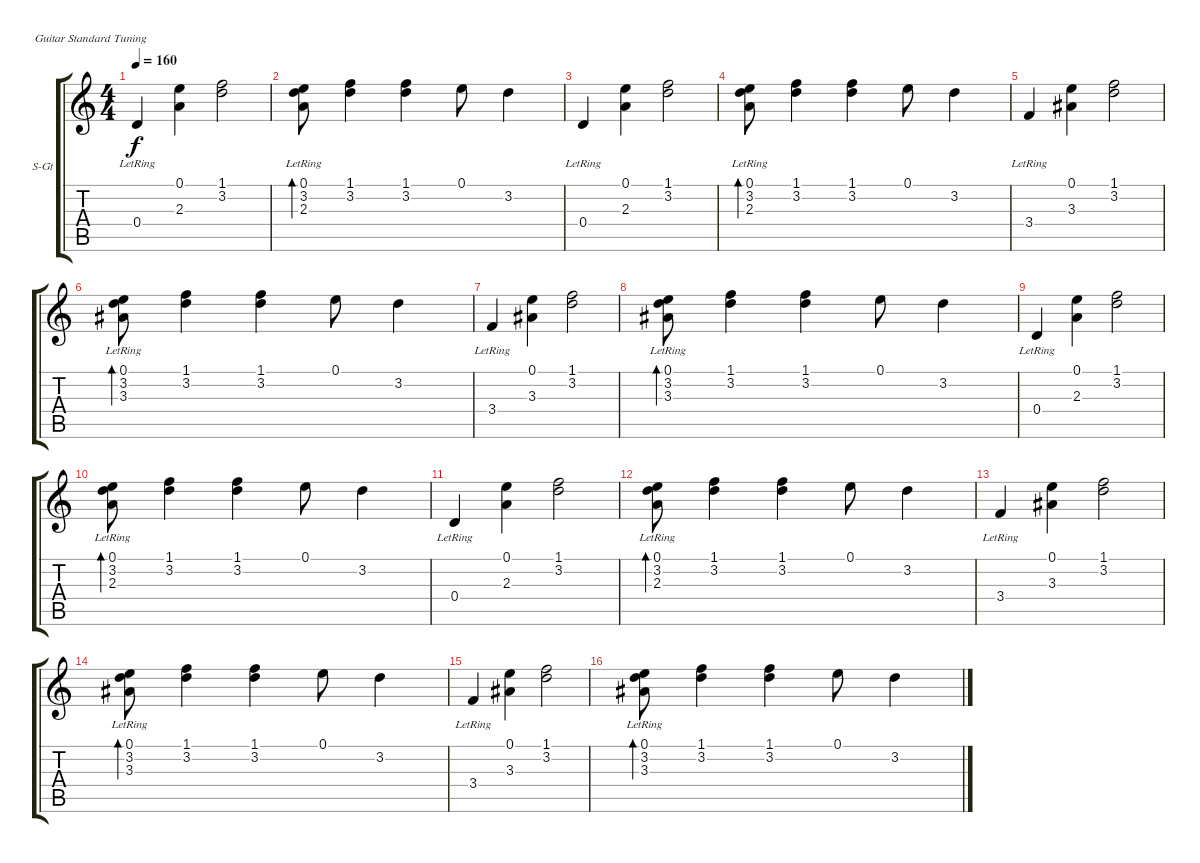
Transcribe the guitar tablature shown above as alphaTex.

\defaultSystemsLayout 4
\bracketExtendMode groupsimilarinstruments
\firstSystemTrackNameOrientation horizontal
\otherSystemsTrackNameOrientation horizontal
\track ("Guitar 1" "S-Gt") {instrument acousticguitarsteel}
\staff {score tabs}
\tuning (E4 B3 G3 D3 A2 E2)
\ts (4 4)
\tempo 160
\clef g2
\ks c
0.4{lr}.4{dy f} (2.3 0.1).4 (3.2 1.1).2 |
(2.3{lr} 0.1 3.2).8{bd 126} (3.2 1.1).4 (3.2 1.1).4 0.1.8 3.2.4 |
0.4{lr}.4 (2.3 0.1).4 (3.2 1.1).2 |
(2.3{lr} 0.1 3.2).8{bd 126} (3.2 1.1).4 (3.2 1.1).4 0.1.8 3.2.4 |
3.4{lr}.4 (3.3 0.1).4 (3.2 1.1).2 |
(3.3{lr} 0.1 3.2).8{bd 122} (3.2 1.1).4 (1.1 3.2).4 0.1.8 3.2.4 |
3.4{lr}.4 (3.3 0.1).4 (3.2 1.1).2 |
(3.3{lr} 0.1 3.2).8{bd 122} (3.2 1.1).4 (1.1 3.2).4 0.1.8 3.2.4 |
0.4{lr}.4 (2.3 0.1).4 (3.2 1.1).2 |
(2.3{lr} 0.1 3.2).8{bd 126} (3.2 1.1).4 (3.2 1.1).4 0.1.8 3.2.4 |
0.4{lr}.4 (2.3 0.1).4 (3.2 1.1).2 |
(2.3{lr} 0.1 3.2).8{bd 126} (3.2 1.1).4 (3.2 1.1).4 0.1.8 3.2.4 |
3.4{lr}.4 (3.3 0.1).4 (3.2 1.1).2 |
(3.3{lr} 0.1 3.2).8{bd 122} (3.2 1.1).4 (1.1 3.2).4 0.1.8 3.2.4 |
3.4{lr}.4 (3.3 0.1).4 (3.2 1.1).2 |
(3.3{lr} 0.1 3.2).8{bd 122} (3.2 1.1).4 (1.1 3.2).4 0.1.8 3.2.4
